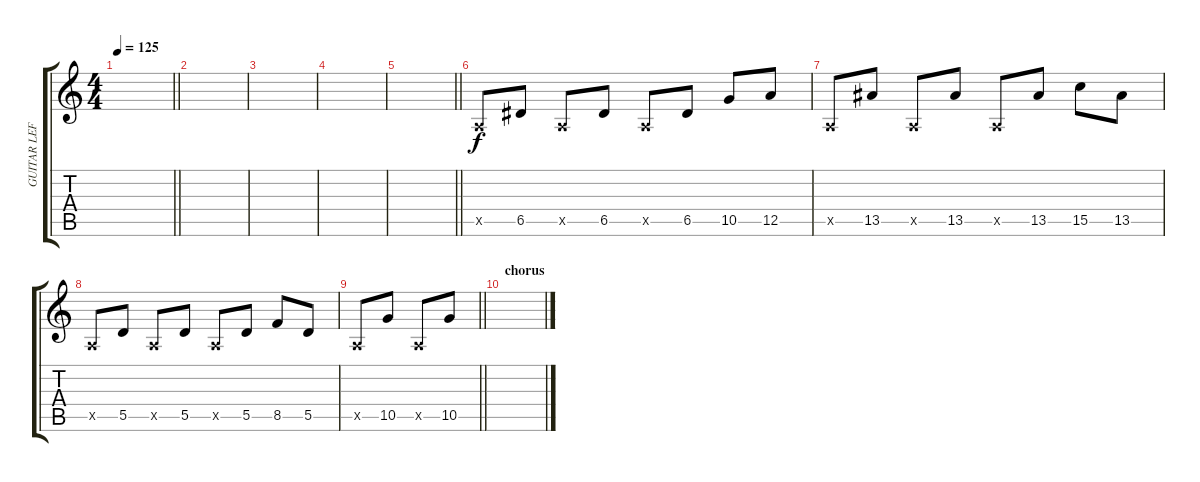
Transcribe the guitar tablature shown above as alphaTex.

\track ("GUITAR LEFT" "GUITAR LEF") {instrument distortionguitar}
\staff {score tabs}
\tuning (E4 B3 G3 D3 A2 D2) {hide}
\ts (4 4)
\tempo 125
\clef g2
\barLineRight lightlight
\ks c
|
\section ("" "")
|
|
|
\barLineRight lightlight
|
\section ("" "")
0.5{x}.8 6.5.8 0.5{x}.8 6.5.8 0.5{x}.8 6.5.8 10.5.8 12.5.8 |
0.5{x}.8 13.5.8 0.5{x}.8 13.5.8 0.5{x}.8 13.5.8 15.5.8 13.5.8 |
0.5{x}.8 5.5.8 0.5{x}.8 5.5.8 0.5{x}.8 5.5.8 8.5.8 5.5.8 |
\barLineRight lightlight
0.5{x}.8 10.5.8 0.5{x}.8 10.5.8 |
\section ("" "chorus")
